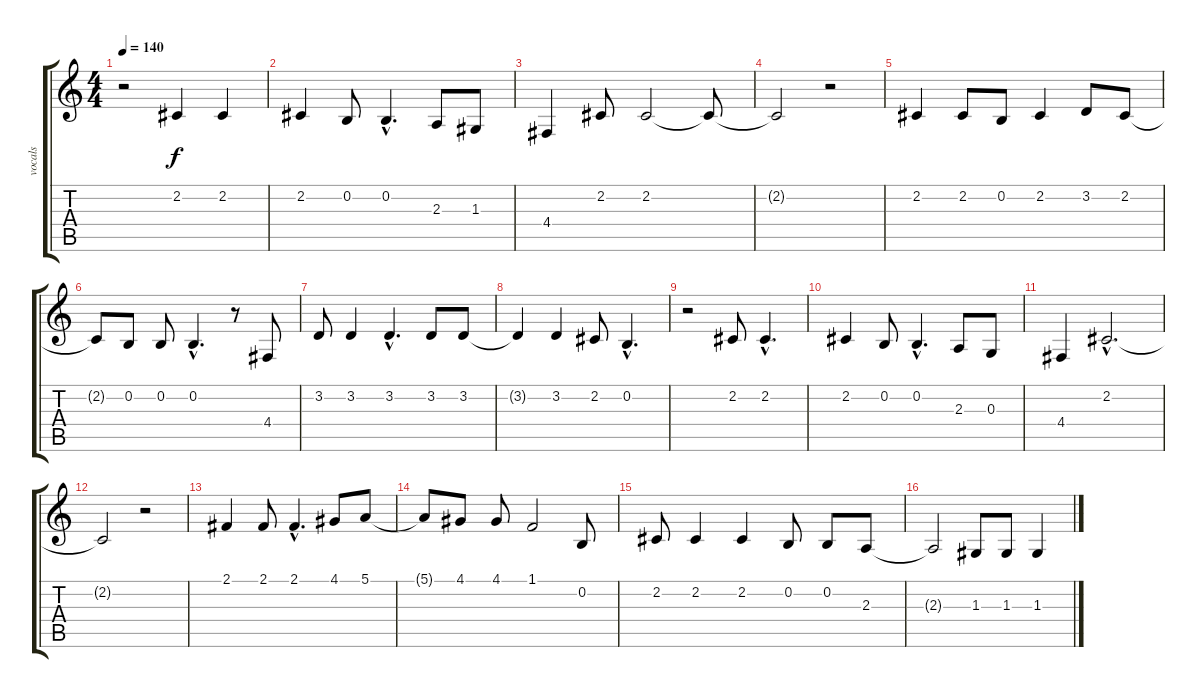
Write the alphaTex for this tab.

\track ("vocals" "vocals") {instrument oboe}
\staff {score tabs}
\tuning (E4 B3 G3 D3 A2 E2) {hide}
\ts (4 4)
\tempo 140
\clef g2
\ks c
r.2{dy f} 2.2.4 2.2.4 |
2.2.4 0.2.8 0.2{hac}.4{d} 2.3.8 1.3.8 |
4.4.4 2.2.8 2.2.2 2.2{t}.8 |
2.2{t}.2 r.2 |
2.2.4 2.2.8 0.2.8 2.2.4 3.2.8 2.2.8 |
2.2{t}.8 0.2.8 0.2.8 0.2{hac}.4{d} r.8 4.4.8 |
3.2.8 3.2.4 3.2{hac}.4{d} 3.2.8 3.2.8 |
3.2{t}.4 3.2.4 2.2.8 0.2{hac}.4{d} |
r.2 2.2.8 2.2{hac}.4{d} |
2.2.4 0.2.8 0.2{hac}.4{d} 2.3.8 0.3.8 |
4.4.4 2.2{hac}.2{d} |
2.2{t}.2 r.2 |
2.1.4 2.1.8 2.1{hac}.4{d} 4.1.8 5.1.8 |
5.1{t}.8 4.1.8 4.1.8 1.1.2 0.2.8 |
2.2.8 2.2.4 2.2.4 0.2.8 0.2.8 2.3.8 |
2.3{t}.2 1.3.8 1.3.8 1.3.4
